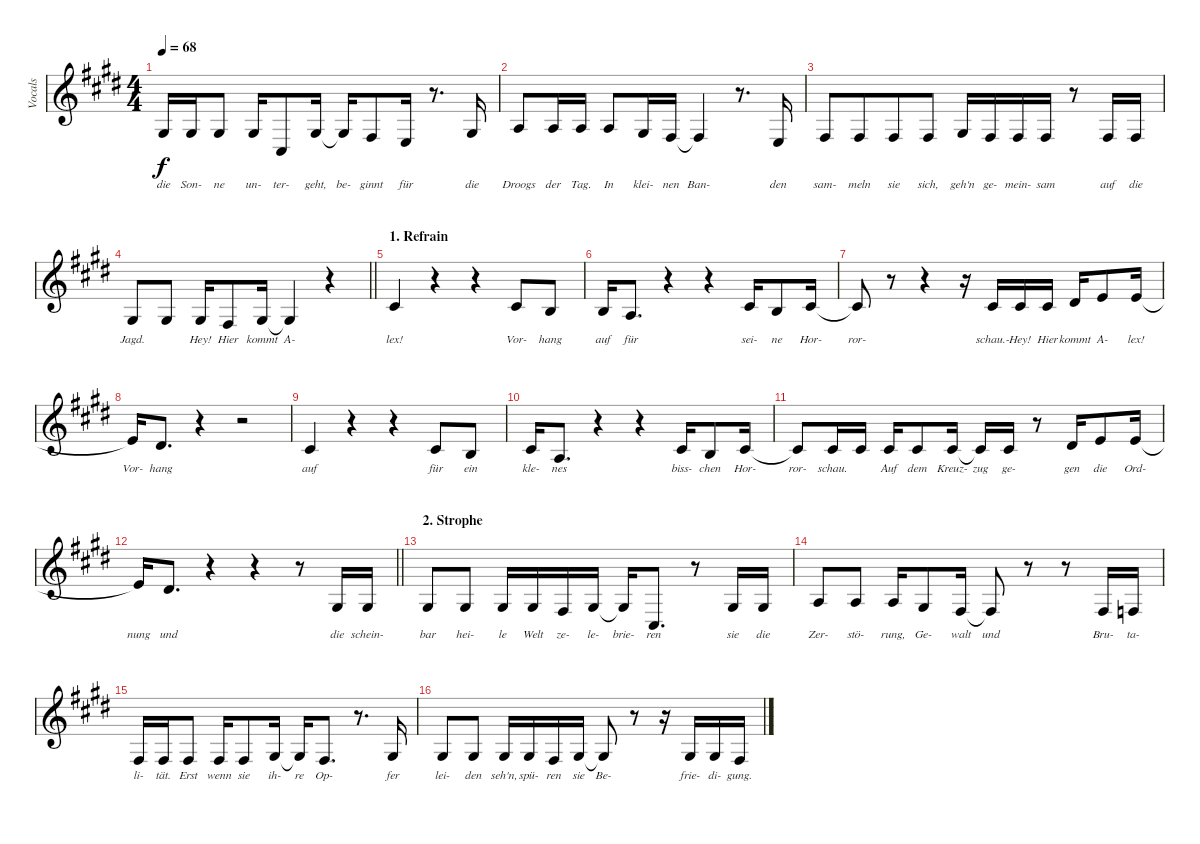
\track ("Vocals" "Vocals") {instrument violin}
\staff {score}
\tuning (E4 B3 G3 D3 A2 E2) {hide}
\ts (4 4)
\tempo 68
\clef g2
\ks e
1.3.16{lyrics (0 "die") lyrics (1 "") lyrics (2 "") lyrics (3 "") lyrics (4 "") dy f} 1.3.16{lyrics (0 "Son-") lyrics (1 "") lyrics (2 "") lyrics (3 "") lyrics (4 "")} 1.3.8{lyrics (0 "ne") lyrics (1 "") lyrics (2 "") lyrics (3 "") lyrics (4 "")} 1.3.16{lyrics (0 "un-") lyrics (1 "") lyrics (2 "") lyrics (3 "") lyrics (4 "")} 4.5.8{lyrics (0 "ter-") lyrics (1 "") lyrics (2 "") lyrics (3 "") lyrics (4 "")} 1.3.16{lyrics (0 "geht,") lyrics (1 "") lyrics (2 "") lyrics (3 "") lyrics (4 "")} 1.3{t}.16{lyrics (0 "be-") lyrics (1 "") lyrics (2 "") lyrics (3 "") lyrics (4 "")} 4.4.8{lyrics (0 "ginnt") lyrics (1 "") lyrics (2 "") lyrics (3 "") lyrics (4 "")} 2.4.16{lyrics (0 "für") lyrics (1 "") lyrics (2 "") lyrics (3 "") lyrics (4 "")} r.8{d} 1.3.16{lyrics (0 "die") lyrics (1 "") lyrics (2 "") lyrics (3 "") lyrics (4 "")} |
2.3.8{lyrics (0 "Droogs") lyrics (1 "") lyrics (2 "") lyrics (3 "") lyrics (4 "")} 2.3.16{lyrics (0 "der") lyrics (1 "") lyrics (2 "") lyrics (3 "") lyrics (4 "")} 2.3.16{lyrics (0 "Tag.") lyrics (1 "") lyrics (2 "") lyrics (3 "") lyrics (4 "")} 2.3.8{lyrics (0 "In") lyrics (1 "") lyrics (2 "") lyrics (3 "") lyrics (4 "")} 1.3.16{lyrics (0 "klei-") lyrics (1 "") lyrics (2 "") lyrics (3 "") lyrics (4 "")} 4.4.16{lyrics (0 "nen") lyrics (1 "") lyrics (2 "") lyrics (3 "") lyrics (4 "")} 4.4{t}.4{lyrics (0 "Ban-") lyrics (1 "") lyrics (2 "") lyrics (3 "") lyrics (4 "")} r.8{d} 2.4.16{lyrics (0 "den") lyrics (1 "") lyrics (2 "") lyrics (3 "") lyrics (4 "")} |
4.4.8{lyrics (0 "sam-") lyrics (1 "") lyrics (2 "") lyrics (3 "") lyrics (4 "")} 4.4.8{lyrics (0 "meln") lyrics (1 "") lyrics (2 "") lyrics (3 "") lyrics (4 "") beam merge} 4.4.8{lyrics (0 "sie") lyrics (1 "") lyrics (2 "") lyrics (3 "") lyrics (4 "")} 4.4.8{lyrics (0 "sich,") lyrics (1 "") lyrics (2 "") lyrics (3 "") lyrics (4 "")} 1.3.16{lyrics (0 "geh'n") lyrics (1 "") lyrics (2 "") lyrics (3 "") lyrics (4 "")} 4.4.16{lyrics (0 "ge-") lyrics (1 "") lyrics (2 "") lyrics (3 "") lyrics (4 "")} 4.4.16{lyrics (0 "mein-") lyrics (1 "") lyrics (2 "") lyrics (3 "") lyrics (4 "")} 4.4.16{lyrics (0 "sam") lyrics (1 "") lyrics (2 "") lyrics (3 "") lyrics (4 "")} r.8 4.4.16{lyrics (0 "auf") lyrics (1 "") lyrics (2 "") lyrics (3 "") lyrics (4 "")} 4.4.16{lyrics (0 "die") lyrics (1 "") lyrics (2 "") lyrics (3 "") lyrics (4 "")} |
\barLineRight lightlight
1.3.8{lyrics (0 "Jagd.") lyrics (1 "") lyrics (2 "") lyrics (3 "") lyrics (4 "")} 1.3.8{lyrics (0 "") lyrics (1 "") lyrics (2 "") lyrics (3 "") lyrics (4 "")} 1.3.16{lyrics (0 "Hey!") lyrics (1 "") lyrics (2 "") lyrics (3 "") lyrics (4 "")} 4.4.8{lyrics (0 "Hier") lyrics (1 "") lyrics (2 "") lyrics (3 "") lyrics (4 "")} 1.3.16{lyrics (0 "kommt") lyrics (1 "") lyrics (2 "") lyrics (3 "") lyrics (4 "")} 1.3{t}.4{lyrics (0 "A-") lyrics (1 "") lyrics (2 "") lyrics (3 "") lyrics (4 "")} r.4 |
\section ("" "1. Refrain")
2.2.4{lyrics (0 "lex!") lyrics (1 "") lyrics (2 "") lyrics (3 "") lyrics (4 "")} r.4 r.4 2.2.8{lyrics (0 "Vor-") lyrics (1 "") lyrics (2 "") lyrics (3 "") lyrics (4 "")} 0.2.8{lyrics (0 "hang") lyrics (1 "") lyrics (2 "") lyrics (3 "") lyrics (4 "")} |
0.2.16{lyrics (0 "auf") lyrics (1 "") lyrics (2 "") lyrics (3 "") lyrics (4 "")} 2.3.8{d lyrics (0 "für") lyrics (1 "") lyrics (2 "") lyrics (3 "") lyrics (4 "")} r.4 r.4 2.2.16{lyrics (0 "sei-") lyrics (1 "") lyrics (2 "") lyrics (3 "") lyrics (4 "")} 0.2.8{lyrics (0 "ne") lyrics (1 "") lyrics (2 "") lyrics (3 "") lyrics (4 "")} 2.2.16{lyrics (0 "Hor-") lyrics (1 "") lyrics (2 "") lyrics (3 "") lyrics (4 "")} |
2.2{t}.8{lyrics (0 "ror-") lyrics (1 "") lyrics (2 "") lyrics (3 "") lyrics (4 "")} r.8 r.4 r.16 2.2.16{lyrics (0 "schau.-") lyrics (1 "") lyrics (2 "") lyrics (3 "") lyrics (4 "")} 6.3.16{lyrics (0 "Hey!") lyrics (1 "") lyrics (2 "") lyrics (3 "") lyrics (4 "")} 2.2.16{lyrics (0 "Hier") lyrics (1 "") lyrics (2 "") lyrics (3 "") lyrics (4 "")} 4.2.16{lyrics (0 "kommt") lyrics (1 "") lyrics (2 "") lyrics (3 "") lyrics (4 "")} 0.1.8{lyrics (0 "A-") lyrics (1 "") lyrics (2 "") lyrics (3 "") lyrics (4 "")} 0.1.16{lyrics (0 "lex!") lyrics (1 "") lyrics (2 "") lyrics (3 "") lyrics (4 "")} |
0.1{t}.16{lyrics (0 "Vor-") lyrics (1 "") lyrics (2 "") lyrics (3 "") lyrics (4 "")} 4.2.8{d lyrics (0 "hang") lyrics (1 "") lyrics (2 "") lyrics (3 "") lyrics (4 "")} r.4 r.2 |
2.2.4{lyrics (0 "auf") lyrics (1 "") lyrics (2 "") lyrics (3 "") lyrics (4 "")} r.4 r.4 2.2.8{lyrics (0 "für") lyrics (1 "") lyrics (2 "") lyrics (3 "") lyrics (4 "")} 0.2.8{lyrics (0 "ein") lyrics (1 "") lyrics (2 "") lyrics (3 "") lyrics (4 "")} |
2.2.16{lyrics (0 "kle-") lyrics (1 "") lyrics (2 "") lyrics (3 "") lyrics (4 "")} 2.3.8{d lyrics (0 "nes") lyrics (1 "") lyrics (2 "") lyrics (3 "") lyrics (4 "")} r.4 r.4 2.2.16{lyrics (0 "biss-") lyrics (1 "") lyrics (2 "") lyrics (3 "") lyrics (4 "")} 0.2.8{lyrics (0 "chen") lyrics (1 "") lyrics (2 "") lyrics (3 "") lyrics (4 "")} 2.2.16{lyrics (0 "Hor-") lyrics (1 "") lyrics (2 "") lyrics (3 "") lyrics (4 "")} |
2.2{t}.8{lyrics (0 "ror-") lyrics (1 "") lyrics (2 "") lyrics (3 "") lyrics (4 "")} 2.2.16{lyrics (0 "schau.") lyrics (1 "") lyrics (2 "") lyrics (3 "") lyrics (4 "")} 2.2.16{lyrics (0 "") lyrics (1 "") lyrics (2 "") lyrics (3 "") lyrics (4 "")} 2.2.16{lyrics (0 "Auf") lyrics (1 "") lyrics (2 "") lyrics (3 "") lyrics (4 "")} 2.2.8{lyrics (0 "dem") lyrics (1 "") lyrics (2 "") lyrics (3 "") lyrics (4 "")} 2.2.16{lyrics (0 "Kreuz-") lyrics (1 "") lyrics (2 "") lyrics (3 "") lyrics (4 "")} 2.2{t}.16{lyrics (0 "zug") lyrics (1 "") lyrics (2 "") lyrics (3 "") lyrics (4 "")} 2.2.16{lyrics (0 "ge-") lyrics (1 "") lyrics (2 "") lyrics (3 "") lyrics (4 "")} r.8 4.2.16{lyrics (0 "gen") lyrics (1 "") lyrics (2 "") lyrics (3 "") lyrics (4 "")} 0.1.8{lyrics (0 "die") lyrics (1 "") lyrics (2 "") lyrics (3 "") lyrics (4 "")} 0.1.16{lyrics (0 "Ord-") lyrics (1 "") lyrics (2 "") lyrics (3 "") lyrics (4 "")} |
\barLineRight lightlight
0.1{t}.16{lyrics (0 "nung") lyrics (1 "") lyrics (2 "") lyrics (3 "") lyrics (4 "")} 4.2.8{d lyrics (0 "und") lyrics (1 "") lyrics (2 "") lyrics (3 "") lyrics (4 "")} r.4 r.4 r.8 1.3.16{lyrics (0 "die") lyrics (1 "") lyrics (2 "") lyrics (3 "") lyrics (4 "")} 1.3.16{lyrics (0 "schein-") lyrics (1 "") lyrics (2 "") lyrics (3 "") lyrics (4 "")} |
\section ("" "2. Strophe")
1.3.8{lyrics (0 "bar") lyrics (1 "") lyrics (2 "") lyrics (3 "") lyrics (4 "")} 1.3.8{lyrics (0 "hei-") lyrics (1 "") lyrics (2 "") lyrics (3 "") lyrics (4 "")} 1.3.16{lyrics (0 "le") lyrics (1 "") lyrics (2 "") lyrics (3 "") lyrics (4 "")} 1.3.16{lyrics (0 "Welt") lyrics (1 "") lyrics (2 "") lyrics (3 "") lyrics (4 "")} 4.4.16{lyrics (0 "ze-") lyrics (1 "") lyrics (2 "") lyrics (3 "") lyrics (4 "")} 1.3.16{lyrics (0 "le-") lyrics (1 "") lyrics (2 "") lyrics (3 "") lyrics (4 "")} 1.3{t}.16{lyrics (0 "brie-") lyrics (1 "") lyrics (2 "") lyrics (3 "") lyrics (4 "")} 4.5.8{d lyrics (0 "ren") lyrics (1 "") lyrics (2 "") lyrics (3 "") lyrics (4 "")} r.8 1.3.16{lyrics (0 "sie") lyrics (1 "") lyrics (2 "") lyrics (3 "") lyrics (4 "")} 1.3.16{lyrics (0 "die") lyrics (1 "") lyrics (2 "") lyrics (3 "") lyrics (4 "")} |
2.3.8{lyrics (0 "Zer-") lyrics (1 "") lyrics (2 "") lyrics (3 "") lyrics (4 "")} 2.3.8{lyrics (0 "stö-") lyrics (1 "") lyrics (2 "") lyrics (3 "") lyrics (4 "")} 2.3.16{lyrics (0 "rung,") lyrics (1 "") lyrics (2 "") lyrics (3 "") lyrics (4 "")} 1.3.8{lyrics (0 "Ge-") lyrics (1 "") lyrics (2 "") lyrics (3 "") lyrics (4 "")} 4.4.16{lyrics (0 "walt") lyrics (1 "") lyrics (2 "") lyrics (3 "") lyrics (4 "")} 4.4{t}.8{lyrics (0 "und") lyrics (1 "") lyrics (2 "") lyrics (3 "") lyrics (4 "")} r.8 r.8 4.4.16{lyrics (0 "Bru-") lyrics (1 "") lyrics (2 "") lyrics (3 "") lyrics (4 "")} 3.4.16{lyrics (0 "ta-") lyrics (1 "") lyrics (2 "") lyrics (3 "") lyrics (4 "")} |
4.4.16{lyrics (0 "li-") lyrics (1 "") lyrics (2 "") lyrics (3 "") lyrics (4 "")} 4.4.16{lyrics (0 "tät.") lyrics (1 "") lyrics (2 "") lyrics (3 "") lyrics (4 "")} 4.4.8{lyrics (0 "Erst") lyrics (1 "") lyrics (2 "") lyrics (3 "") lyrics (4 "")} 4.4.16{lyrics (0 "wenn") lyrics (1 "") lyrics (2 "") lyrics (3 "") lyrics (4 "")} 4.4.8{lyrics (0 "sie") lyrics (1 "") lyrics (2 "") lyrics (3 "") lyrics (4 "")} 1.3.16{lyrics (0 "ih-") lyrics (1 "") lyrics (2 "") lyrics (3 "") lyrics (4 "")} 1.3{t}.16{lyrics (0 "re") lyrics (1 "") lyrics (2 "") lyrics (3 "") lyrics (4 "")} 4.4.8{d lyrics (0 "Op-") lyrics (1 "") lyrics (2 "") lyrics (3 "") lyrics (4 "")} r.8{d} 1.3.16{lyrics (0 "fer") lyrics (1 "") lyrics (2 "") lyrics (3 "") lyrics (4 "")} |
1.3.8{lyrics (0 "lei-") lyrics (1 "") lyrics (2 "") lyrics (3 "") lyrics (4 "")} 1.3.8{lyrics (0 "den") lyrics (1 "") lyrics (2 "") lyrics (3 "") lyrics (4 "")} 1.3.16{lyrics (0 "seh'n,") lyrics (1 "") lyrics (2 "") lyrics (3 "") lyrics (4 "")} 1.3.16{lyrics (0 "spü-") lyrics (1 "") lyrics (2 "") lyrics (3 "") lyrics (4 "")} 4.4.16{lyrics (0 "ren") lyrics (1 "") lyrics (2 "") lyrics (3 "") lyrics (4 "")} 1.3.16{lyrics (0 "sie") lyrics (1 "") lyrics (2 "") lyrics (3 "") lyrics (4 "")} 1.3{t}.8{lyrics (0 "Be-") lyrics (1 "") lyrics (2 "") lyrics (3 "") lyrics (4 "")} r.8 r.16 1.3.16{lyrics (0 "frie-") lyrics (1 "") lyrics (2 "") lyrics (3 "") lyrics (4 "")} 1.3.16{lyrics (0 "di-") lyrics (1 "") lyrics (2 "") lyrics (3 "") lyrics (4 "")} 4.4.16{lyrics (0 "gung.") lyrics (1 "") lyrics (2 "") lyrics (3 "") lyrics (4 "")}
